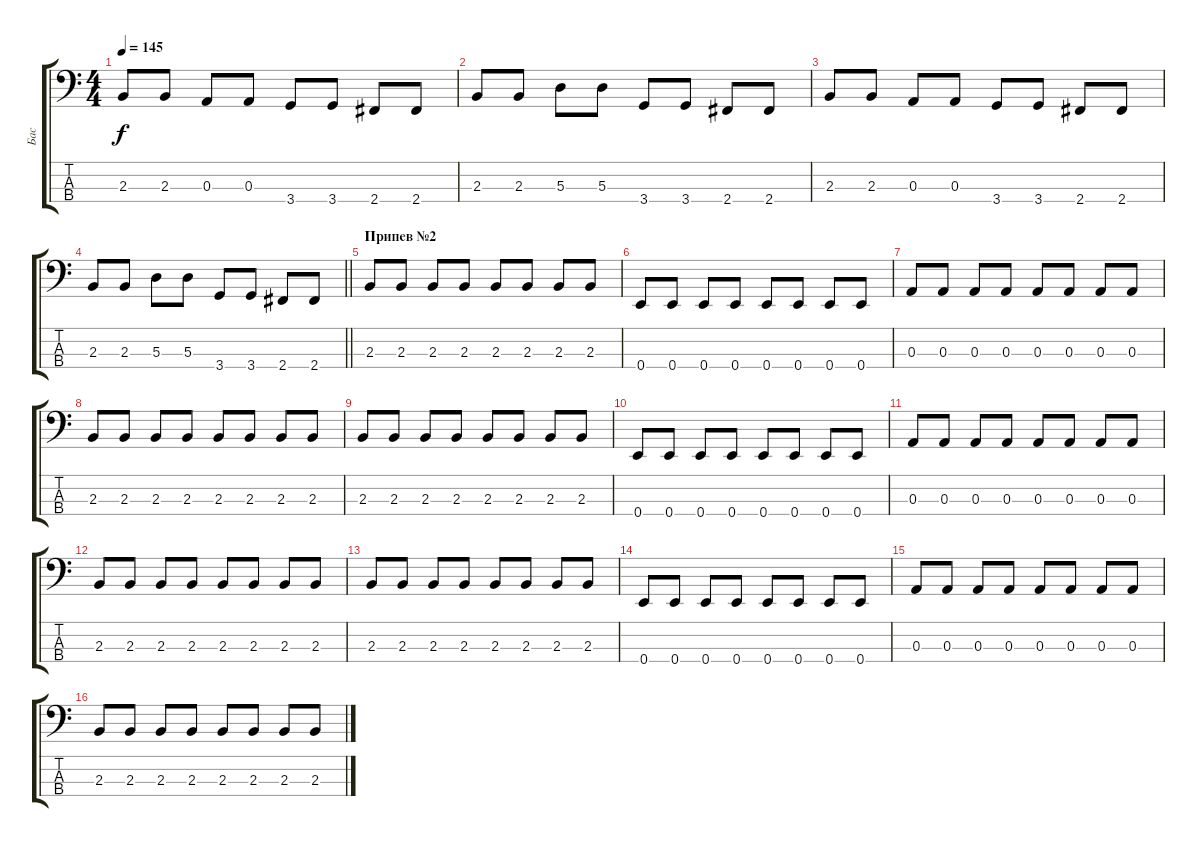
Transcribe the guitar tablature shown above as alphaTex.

\track ("Бас" "Бас") {instrument electricbassfinger}
\staff {score tabs}
\tuning (G2 D2 A1 E1) {hide}
\ts (4 4)
\tempo 145
\clef f4
\ks c
2.3.8{dy f} 2.3.8 0.3.8 0.3.8 3.4.8 3.4.8 2.4.8 2.4.8 |
2.3.8 2.3.8 5.3.8 5.3.8 3.4.8 3.4.8 2.4.8 2.4.8 |
2.3.8 2.3.8 0.3.8 0.3.8 3.4.8 3.4.8 2.4.8 2.4.8 |
\barLineRight lightlight
2.3.8 2.3.8 5.3.8 5.3.8 3.4.8 3.4.8 2.4.8 2.4.8 |
\section ("" "Припев №2")
2.3.8 2.3.8 2.3.8 2.3.8 2.3.8 2.3.8 2.3.8 2.3.8 |
0.4.8 0.4.8 0.4.8 0.4.8 0.4.8 0.4.8 0.4.8 0.4.8 |
0.3.8 0.3.8 0.3.8 0.3.8 0.3.8 0.3.8 0.3.8 0.3.8 |
2.3.8 2.3.8 2.3.8 2.3.8 2.3.8 2.3.8 2.3.8 2.3.8 |
2.3.8 2.3.8 2.3.8 2.3.8 2.3.8 2.3.8 2.3.8 2.3.8 |
0.4.8 0.4.8 0.4.8 0.4.8 0.4.8 0.4.8 0.4.8 0.4.8 |
0.3.8 0.3.8 0.3.8 0.3.8 0.3.8 0.3.8 0.3.8 0.3.8 |
2.3.8 2.3.8 2.3.8 2.3.8 2.3.8 2.3.8 2.3.8 2.3.8 |
2.3.8 2.3.8 2.3.8 2.3.8 2.3.8 2.3.8 2.3.8 2.3.8 |
0.4.8 0.4.8 0.4.8 0.4.8 0.4.8 0.4.8 0.4.8 0.4.8 |
0.3.8 0.3.8 0.3.8 0.3.8 0.3.8 0.3.8 0.3.8 0.3.8 |
2.3.8 2.3.8 2.3.8 2.3.8 2.3.8 2.3.8 2.3.8 2.3.8
